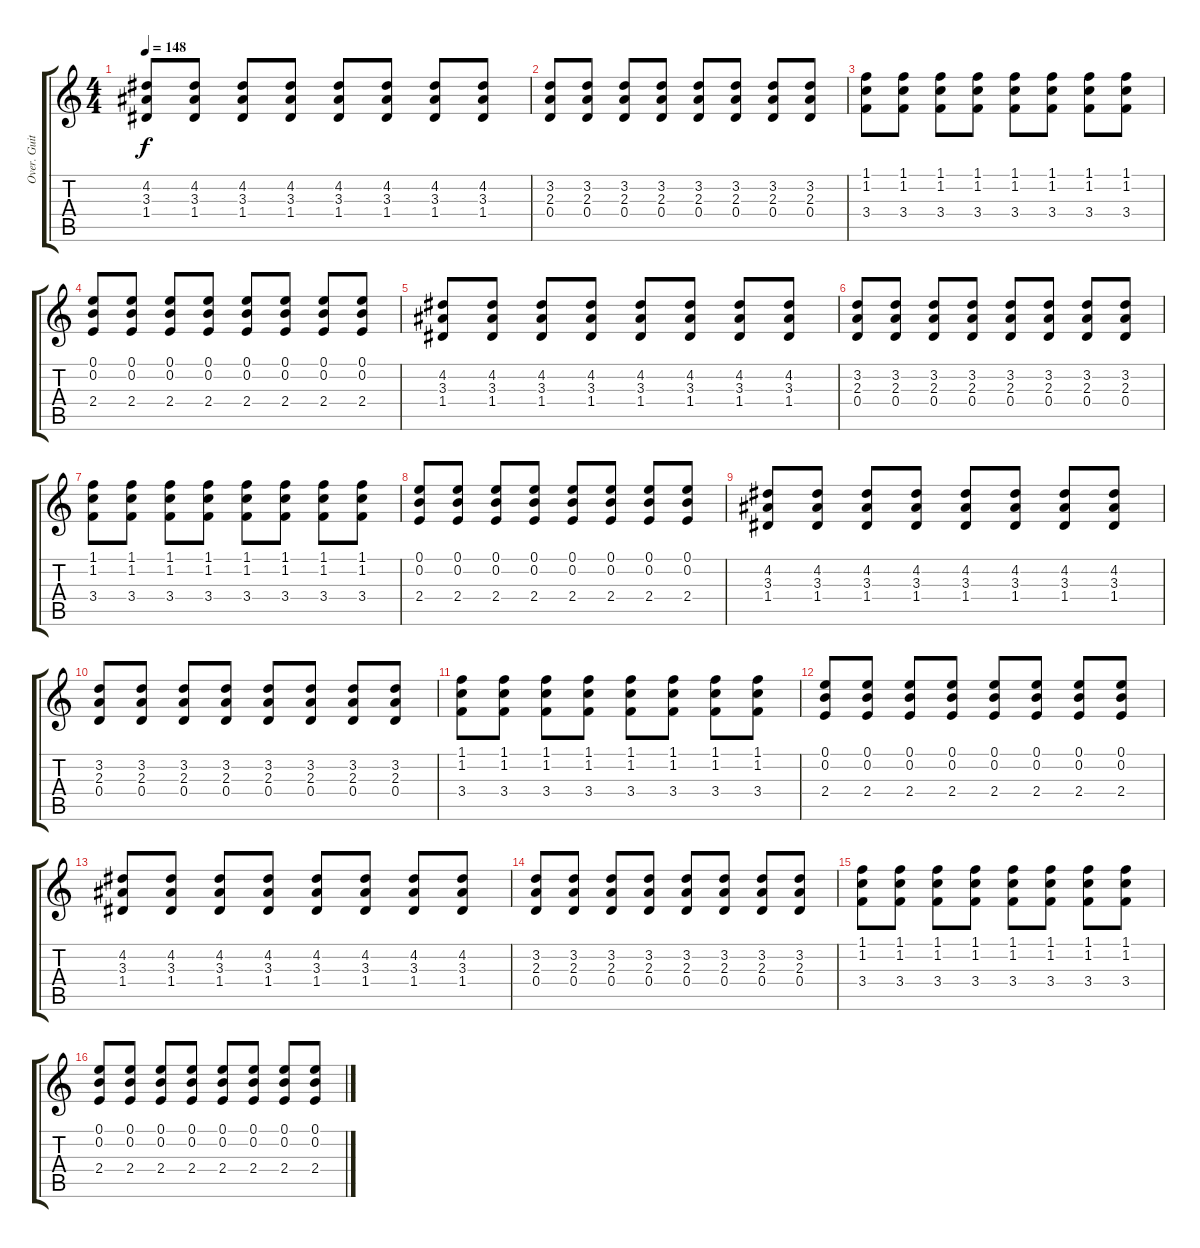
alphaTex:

\track ("Over. Guitar" "Over. Guit") {instrument overdrivenguitar}
\staff {score tabs}
\tuning (E4 B3 G3 D3 A2 E2) {hide}
\ts (4 4)
\tempo 148
\clef g2
\ks c
(4.2 3.3 1.4).8{dy f} (4.2 3.3 1.4).8 (4.2 3.3 1.4).8 (4.2 3.3 1.4).8 (4.2 3.3 1.4).8 (4.2 3.3 1.4).8 (4.2 3.3 1.4).8 (4.2 3.3 1.4).8 |
(3.2 2.3 0.4).8 (3.2 2.3 0.4).8 (3.2 2.3 0.4).8 (3.2 2.3 0.4).8 (3.2 2.3 0.4).8 (3.2 2.3 0.4).8 (3.2 2.3 0.4).8 (3.2 2.3 0.4).8 |
(1.1 1.2 3.4).8 (1.1 1.2 3.4).8 (1.1 1.2 3.4).8 (1.1 1.2 3.4).8 (1.1 1.2 3.4).8 (1.1 1.2 3.4).8 (1.1 1.2 3.4).8 (1.1 1.2 3.4).8 |
(0.1 0.2 2.4).8 (0.1 0.2 2.4).8 (0.1 0.2 2.4).8 (0.1 0.2 2.4).8 (0.1 0.2 2.4).8 (0.1 0.2 2.4).8 (0.1 0.2 2.4).8 (0.1 0.2 2.4).8 |
(4.2 3.3 1.4).8 (4.2 3.3 1.4).8 (4.2 3.3 1.4).8 (4.2 3.3 1.4).8 (4.2 3.3 1.4).8 (4.2 3.3 1.4).8 (4.2 3.3 1.4).8 (4.2 3.3 1.4).8 |
(3.2 2.3 0.4).8 (3.2 2.3 0.4).8 (3.2 2.3 0.4).8 (3.2 2.3 0.4).8 (3.2 2.3 0.4).8 (3.2 2.3 0.4).8 (3.2 2.3 0.4).8 (3.2 2.3 0.4).8 |
(1.1 1.2 3.4).8 (1.1 1.2 3.4).8 (1.1 1.2 3.4).8 (1.1 1.2 3.4).8 (1.1 1.2 3.4).8 (1.1 1.2 3.4).8 (1.1 1.2 3.4).8 (1.1 1.2 3.4).8 |
(0.1 0.2 2.4).8 (0.1 0.2 2.4).8 (0.1 0.2 2.4).8 (0.1 0.2 2.4).8 (0.1 0.2 2.4).8 (0.1 0.2 2.4).8 (0.1 0.2 2.4).8 (0.1 0.2 2.4).8 |
(4.2 3.3 1.4).8 (4.2 3.3 1.4).8 (4.2 3.3 1.4).8 (4.2 3.3 1.4).8 (4.2 3.3 1.4).8 (4.2 3.3 1.4).8 (4.2 3.3 1.4).8 (4.2 3.3 1.4).8 |
(3.2 2.3 0.4).8 (3.2 2.3 0.4).8 (3.2 2.3 0.4).8 (3.2 2.3 0.4).8 (3.2 2.3 0.4).8 (3.2 2.3 0.4).8 (3.2 2.3 0.4).8 (3.2 2.3 0.4).8 |
(1.1 1.2 3.4).8 (1.1 1.2 3.4).8 (1.1 1.2 3.4).8 (1.1 1.2 3.4).8 (1.1 1.2 3.4).8 (1.1 1.2 3.4).8 (1.1 1.2 3.4).8 (1.1 1.2 3.4).8 |
(0.1 0.2 2.4).8 (0.1 0.2 2.4).8 (0.1 0.2 2.4).8 (0.1 0.2 2.4).8 (0.1 0.2 2.4).8 (0.1 0.2 2.4).8 (0.1 0.2 2.4).8 (0.1 0.2 2.4).8 |
(4.2 3.3 1.4).8 (4.2 3.3 1.4).8 (4.2 3.3 1.4).8 (4.2 3.3 1.4).8 (4.2 3.3 1.4).8 (4.2 3.3 1.4).8 (4.2 3.3 1.4).8 (4.2 3.3 1.4).8 |
(3.2 2.3 0.4).8 (3.2 2.3 0.4).8 (3.2 2.3 0.4).8 (3.2 2.3 0.4).8 (3.2 2.3 0.4).8 (3.2 2.3 0.4).8 (3.2 2.3 0.4).8 (3.2 2.3 0.4).8 |
(1.1 1.2 3.4).8 (1.1 1.2 3.4).8 (1.1 1.2 3.4).8 (1.1 1.2 3.4).8 (1.1 1.2 3.4).8 (1.1 1.2 3.4).8 (1.1 1.2 3.4).8 (1.1 1.2 3.4).8 |
(0.1 0.2 2.4).8 (0.1 0.2 2.4).8 (0.1 0.2 2.4).8 (0.1 0.2 2.4).8 (0.1 0.2 2.4).8 (0.1 0.2 2.4).8 (0.1 0.2 2.4).8 (0.1 0.2 2.4).8
